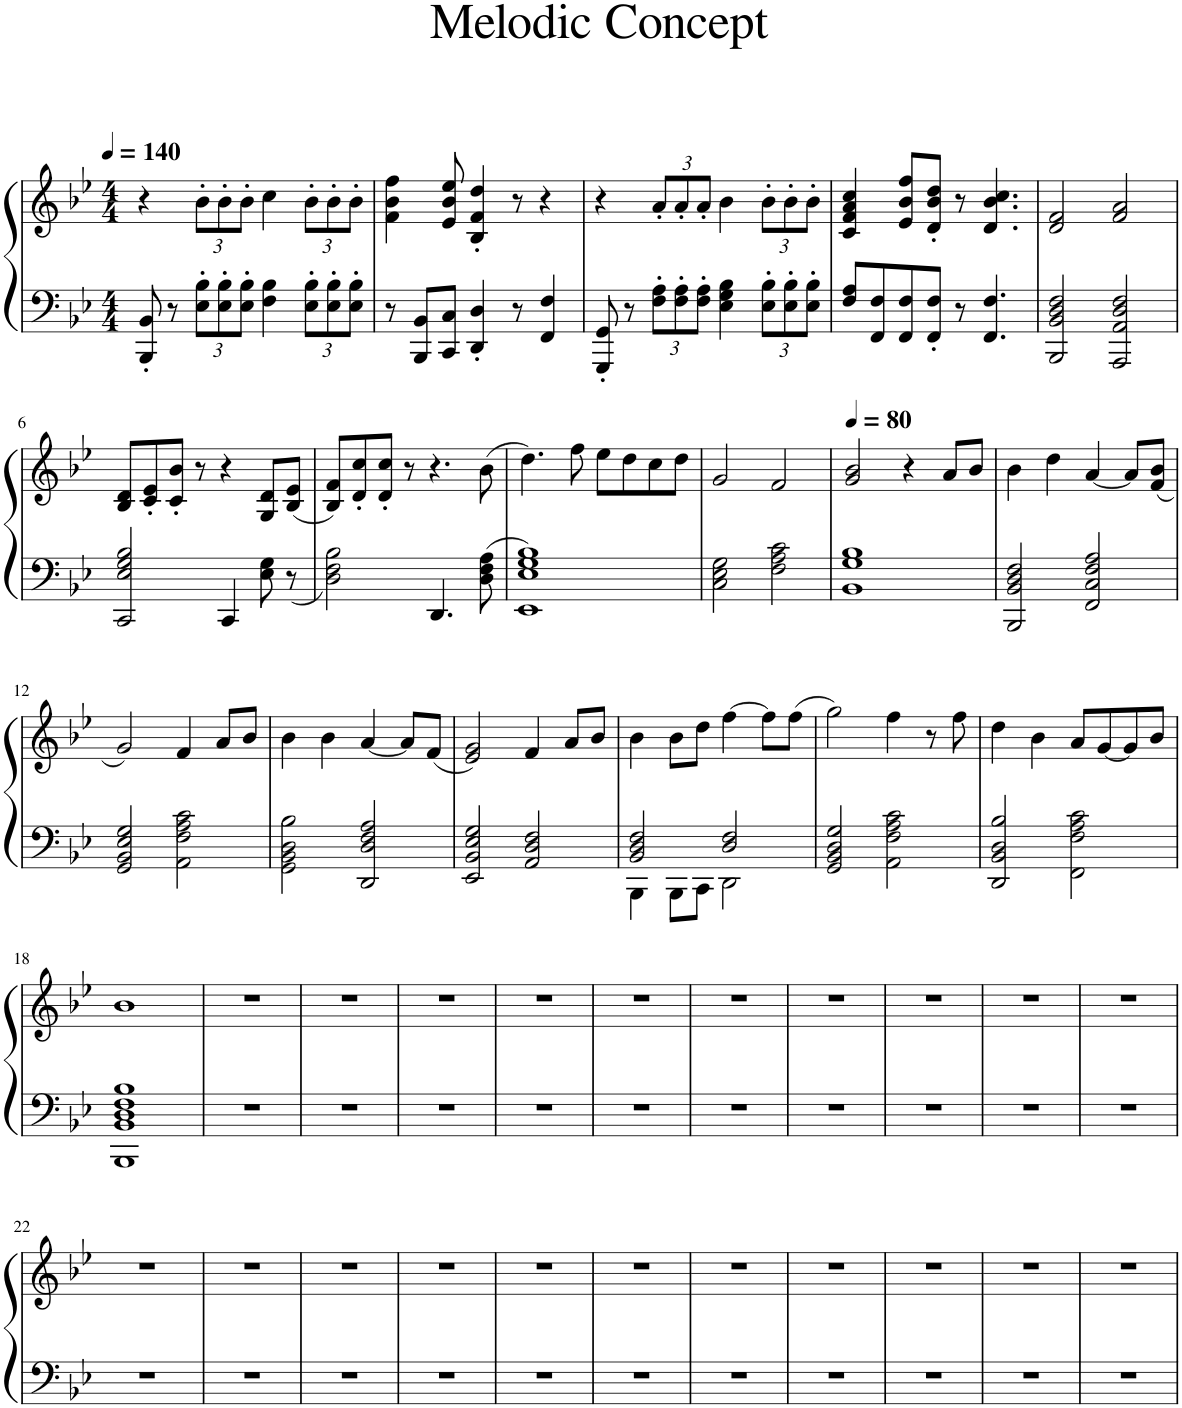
**kern	**kern
*part1	*part1
*staff2	*staff1
*I"Piano	*
*I'Pno.	*
*clefF4	*clefG2
*k[b-e-]	*k[b-e-]
*M4/4	*M4/4
*MM140	*MM140
=1	=1
8BBB-/' 8BB-/'	4r
8r	.
*Xbrackettup	*Xbrackettup
12E-\' 12B-\'L	12b-'\L
12E-\' 12B-\'	12b-'\
12E-\' 12B-\'J	12b-'\J
4F\ 4B-\	4cc\
12E-\' 12B-\'L	12b-'\L
12E-\' 12B-\'	12b-'\
12E-\' 12B-\'J	12b-'\J
=2	=2
8r	4f\ 4b-\ 4ff\
8BBB-/ 8BB-/L	.
8CC/ 8C/J	8e-/ 8b-/ 8ee-/
4DD/' 4D/'	4B-/' 4f/' 4dd/'
8r	8r
4FF/ 4F/	4r
=3	=3
8GGG/' 8GG/'	4r
8r	.
12F\' 12A\'L	12a'/L
12F\' 12A\'	12a'/
12F\' 12A\'J	12a'/J
4E-\ 4G\ 4B-\	4b-\
12E-\' 12B-\'L	12b-'\L
12E-\' 12B-\'	12b-'\
12E-\' 12B-\'J	12b-'\J
=4	=4
8F/ 8A/L	4c/ 4f/ 4a/ 4cc/
8FF/ 8F/	.
8FF/ 8F/	8e-/ 8b-/ 8ff/L
8FF/' 8F/'J	8d/' 8b-/' 8dd/'J
8r	8r
4.FF/ 4.F/	4.d/ 4.b-/ 4.cc/
=5	=5
2BBB-/ 2BB-/ 2D/ 2F/	2d/ 2f/
2AAA/ 2AA/ 2D/ 2F/	2f/ 2a/
!!LO:LB:g=z
=6	=6
2CC/ 2E-/ 2G/ 2B-/	8B-/ 8d/L
.	8c/' 8e-/'
.	8c/' 8b-/'J
.	8r
4CC/	4r
8E-\ 8G\	8G/ 8d/L
8r	(8B-/ 8e-/J
=7	=7
2D\ 2F\ 2B-\	8B-/ 8f/L)
.	8d/' 8cc/'
.	8d/' 8cc/'J
.	8r
4.DD/	4.r
8D\ 8F\ 8A\	(8b-\
=8	=8
1EE- 1E- 1G 1B-	4.dd\)
.	8ff\
.	8ee-\L
.	8dd\
.	8cc\
.	8dd\J
=9	=9
2C\ 2E-\ 2G\	2g/
2F\ 2A\ 2c\	2f/
=10	=10
*	*MM80
1BB- 1G 1B-	2g/ 2b-/
.	4r
.	8a/L
.	8b-/J
=11	=11
2BBB-/ 2BB-/ 2D/ 2F/	4b-\
.	4dd\
2FF/ 2C/ 2F/ 2A/	[4a/
.	8a/L]
.	(8f/ 8b-/J
!!LO:LB:g=z
=12	=12
2GG/ 2BB-/ 2E-/ 2G/	2g/)
2AA\ 2F\ 2A\ 2c\	4f/
.	8a/L
.	8b-/J
=13	=13
2GG\ 2BB-\ 2D\ 2B-\	4b-\
.	4b-\
2DD/ 2D/ 2F/ 2A/	[4a/
.	8a/L]
.	(8f/J
=14	=14
2EE-/ 2BB-/ 2E-/ 2G/	2e-/ 2g/)
2AA/ 2D/ 2F/	4f/
.	8a/L
.	8b-/J
=15	=15
*^	*
2BB-/ 2D/ 2F/	4BBB-\	4b-\
.	8BBB-\L	8b-\L
.	8CC\J	8dd\J
2D/ 2F/	2DD\	[4ff\
.	.	8ff\L]
.	.	(8ff\J
*v	*v	*
=16	=16
2GG/ 2BB-/ 2D/ 2G/	2gg\)
2AA\ 2F\ 2A\ 2c\	4ff\
.	8r
.	8ff\
=17	=17
2DD/ 2BB-/ 2D/ 2B-/	4dd\
.	4b-\
2FF\ 2F\ 2A\ 2c\	8a/L
.	[8g/
.	8g/]
.	8b-/J
!!LO:LB:g=z
=18	=18
1BBB- 1BB- 1D 1F 1B-	1b-
=12	=12
1r	1r
=13	=13
1r	1r
=14	=14
1r	1r
=15	=15
1r	1r
=16	=16
1r	1r
=17	=17
1r	1r
=18	=18
1r	1r
=19	=19
1r	1r
=20	=20
1r	1r
=21	=21
1r	1r
!!LO:LB:g=z
=22	=22
1r	1r
=23	=23
1r	1r
=24	=24
1r	1r
=25	=25
1r	1r
=26	=26
1r	1r
=27	=27
1r	1r
=28	=28
1r	1r
=29	=29
1r	1r
=30	=30
1r	1r
=31	=31
1r	1r
=32	=32
1r	1r
=	=
*-	*-
